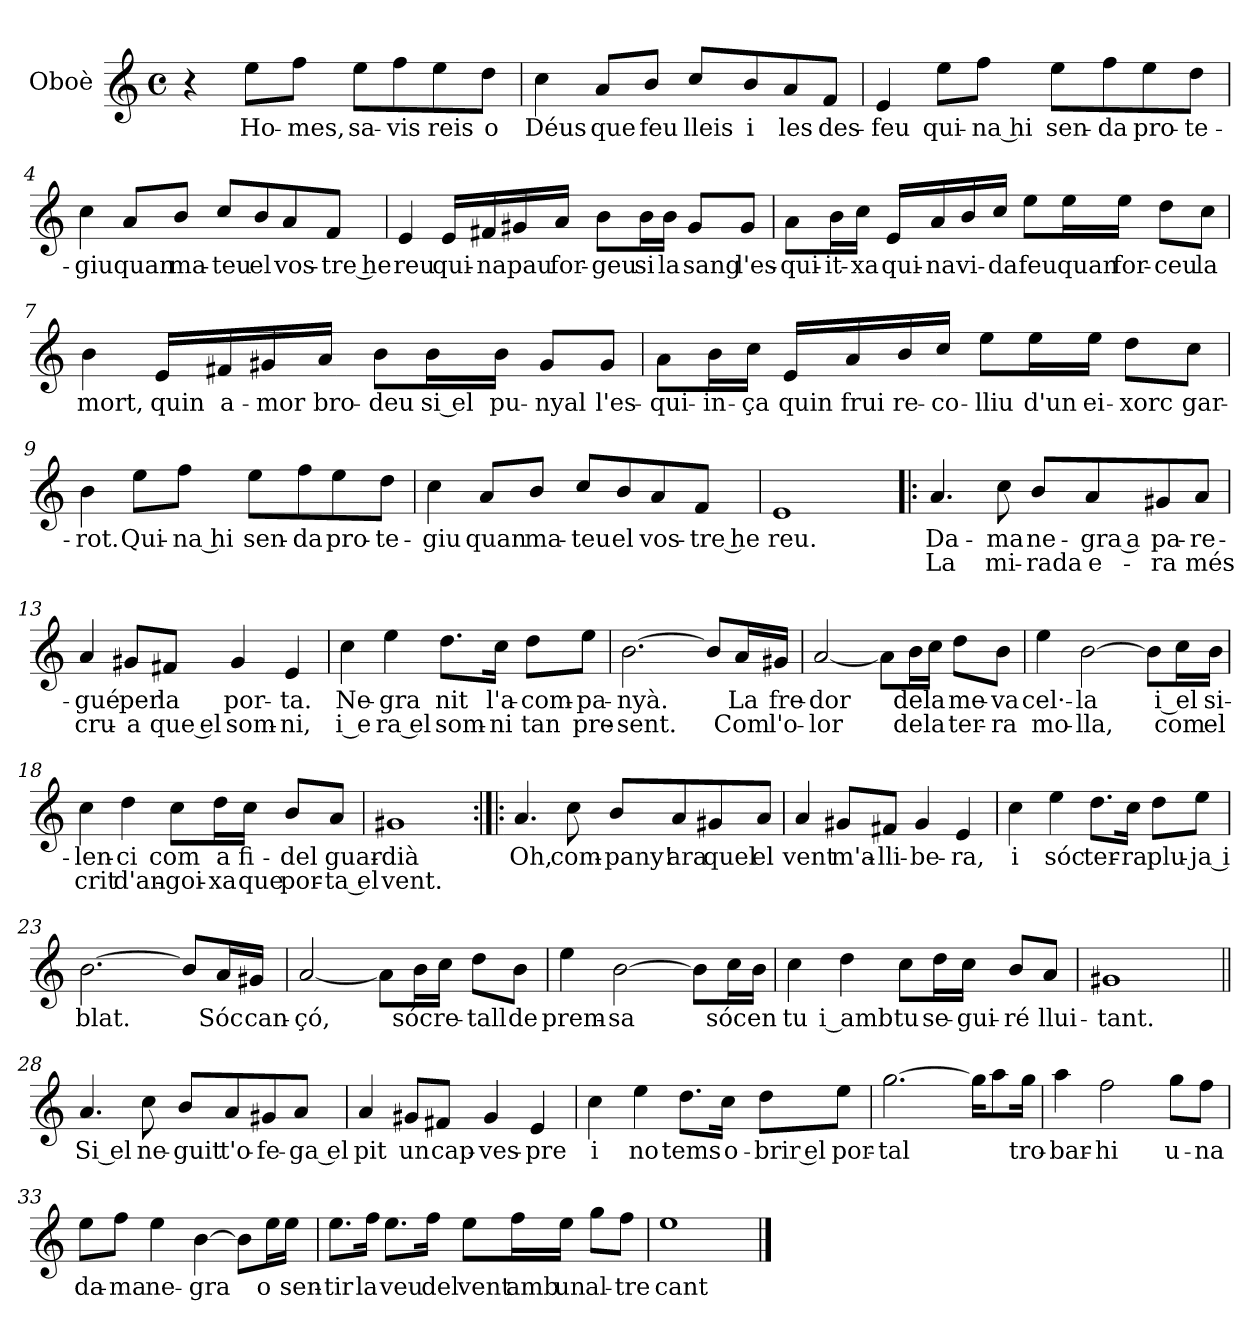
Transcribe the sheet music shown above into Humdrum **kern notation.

**kern	**text	**text
*part1	*part1	*part1
*staff1	*staff1	*staff1
*I"Oboè	*	*
*I'Ob.	*	*
*clefG2	*	*
*k[]	*	*
*M4/4	*	*
*met(c)	*	*
=1	=1	=1
4r	.	.
*MM90	*	*
!	!LO:LY:b	!
8ee\L	Ho-	.
!	!LO:LY:b	!
8ff\J	-mes,	.
!	!LO:LY:b	!
8ee\L	sa-	.
!	!LO:LY:b	!
8ff\	-vis	.
!	!LO:LY:b	!
8ee\	reis	.
!	!LO:LY:b	!
8dd\J	o	.
=2	=2	=2
!	!LO:LY:b	!
4cc\	Déus	.
!	!LO:LY:b	!
8a/L	que	.
!	!LO:LY:b	!
8b/J	feu	.
!	!LO:LY:b	!
8cc/L	lleis	.
!	!LO:LY:b	!
8b/	i	.
!	!LO:LY:b	!
8a/	les	.
!	!LO:LY:b	!
8f/J	des-	.
=3	=3	=3
!	!LO:LY:b	!
4e/	-feu	.
!	!LO:LY:b	!
8ee\L	qui-	.
!	!LO:LY:b	!
8ff\J	na hi	.
!	!LO:LY:b	!
8ee\L	-sen-	.
!	!LO:LY:b	!
8ff\	-da	.
!	!LO:LY:b	!
8ee\	pro-	.
!	!LO:LY:b	!
8dd\J	-te-	.
!!LO:LB:g=z
=4	=4	=4
!	!LO:LY:b	!
4cc\	-giu	.
!	!LO:LY:b	!
8a/L	quan	.
!	!LO:LY:b	!
8b/J	ma-	.
!	!LO:LY:b	!
8cc/L	-teu	.
!	!LO:LY:b	!
8b/	el	.
!	!LO:LY:b	!
8a/	vos-	.
!	!LO:LY:b	!
8f/J	tre he	.
=5	=5	=5
!	!LO:LY:b	!
4e/	-reu	.
!	!LO:LY:b	!
16e/LL	qui-	.
!	!LO:LY:b	!
16f#X/	-na	.
!	!LO:LY:b	!
16g#X/	pau	.
!	!LO:LY:b	!
16a/JJ	for-	.
!	!LO:LY:b	!
8b\L	-geu	.
!	!LO:LY:b	!
16b\L	si	.
!	!LO:LY:b	!
16b\JJ	la	.
!	!LO:LY:b	!
8g#/L	sang	.
!	!LO:LY:b	!
8g#/J	l'es-	.
=6	=6	=6
!	!LO:LY:b	!
8a\L	-qui-	.
!	!LO:LY:b	!
16b\L	-it-	.
!	!LO:LY:b	!
16cc\JJ	-xa	.
!	!LO:LY:b	!
16e/LL	qui-	.
!	!LO:LY:b	!
16a/	-na	.
!	!LO:LY:b	!
16b/	vi-	.
!	!LO:LY:b	!
16cc/JJ	-da	.
!	!LO:LY:b	!
8ee\L	feu	.
!	!LO:LY:b	!
16ee\L	quan	.
!	!LO:LY:b	!
16ee\JJ	for-	.
!	!LO:LY:b	!
8dd\L	-ceu	.
!	!LO:LY:b	!
8cc\J	la	.
!!LO:LB:g=z
=7	=7	=7
!	!LO:LY:b	!
4b\	mort,	.
!	!LO:LY:b	!
16e/LL	quin	.
!	!LO:LY:b	!
16f#X/	a-	.
!	!LO:LY:b	!
16g#X/	-mor	.
!	!LO:LY:b	!
16a/JJ	bro-	.
!	!LO:LY:b	!
8b\L	-deu	.
!	!LO:LY:b	!
16b\L	si el	.
!	!LO:LY:b	!
16b\JJ	pu-	.
!	!LO:LY:b	!
8g#/L	-nyal	.
!	!LO:LY:b	!
8g#/J	l'es-	.
=8	=8	=8
!	!LO:LY:b	!
8a\L	-qui-	.
!	!LO:LY:b	!
16b\L	-in-	.
!	!LO:LY:b	!
16cc\JJ	-ça	.
!	!LO:LY:b	!
16e/LL	quin	.
!	!LO:LY:b	!
16a/	frui	.
!	!LO:LY:b	!
16b/	re-	.
!	!LO:LY:b	!
16cc/JJ	-co-	.
!	!LO:LY:b	!
8ee\L	-lliu	.
!	!LO:LY:b	!
16ee\L	d'un	.
!	!LO:LY:b	!
16ee\JJ	ei-	.
!	!LO:LY:b	!
8dd\L	-xorc	.
!	!LO:LY:b	!
8cc\J	gar-	.
!!LO:LB:g=z
=9	=9	=9
!	!LO:LY:b	!
4b\	-rot.	.
!	!LO:LY:b	!
8ee\L	Qui-	.
!	!LO:LY:b	!
8ff\J	na hi	.
!	!LO:LY:b	!
8ee\L	-sen-	.
!	!LO:LY:b	!
8ff\	-da	.
!	!LO:LY:b	!
8ee\	pro-	.
!	!LO:LY:b	!
8dd\J	-te-	.
=10	=10	=10
!	!LO:LY:b	!
4cc\	-giu	.
!	!LO:LY:b	!
8a/L	quan	.
!	!LO:LY:b	!
8b/J	ma-	.
!	!LO:LY:b	!
8cc/L	-teu	.
!	!LO:LY:b	!
8b/	el	.
!	!LO:LY:b	!
8a/	vos-	.
!	!LO:LY:b	!
8f/J	tre he	.
=11	=11	=11
!	!LO:LY:b	!
1e	-reu.	.
=12!|:	=12!|:	=12!|:
*MM80	*	*
!	!LO:LY:b	!LO:LY:b
4.a/	Da-	La
!	!LO:LY:b	!LO:LY:b
8cc\	-ma	mi-
!	!LO:LY:b	!LO:LY:b
8b/L	ne-	-rada
!	!LO:LY:b	!LO:LY:b
8a/	gra a	e-
!	!LO:LY:b	!LO:LY:b
8g#X/	-pa-	-ra
!	!LO:LY:b	!LO:LY:b
8a/J	-re-	més
!!LO:LB:g=z
=13	=13	=13
!	!LO:LY:b	!LO:LY:b
4a/	-gué	cru-
!	!LO:LY:b	!LO:LY:b
8g#X/L	per	-a
!	!LO:LY:b	!LO:LY:b
8f#X/J	la	que el
!	!LO:LY:b	!LO:LY:b
4g#/	por-	som-
!	!LO:LY:b	!LO:LY:b
4e/	-ta.	-ni,
=14	=14	=14
!	!LO:LY:b	!LO:LY:b
4cc\	Ne-	i e
!	!LO:LY:b	!LO:LY:b
4ee\	-gra	ra el
!	!LO:LY:b	!LO:LY:b
8.dd\L	nit	som-
!	!LO:LY:b	!LO:LY:b
16cc\Jk	l'a-	-ni
!	!LO:LY:b	!LO:LY:b
8dd\L	-com-	tan
!	!LO:LY:b	!LO:LY:b
8ee\J	-pa-	pre-
=15	=15	=15
!	!LO:LY:b	!LO:LY:b
[2.b\	-nyà.	-sent.
8b/L]	.	.
!	!LO:LY:b	!LO:LY:b
16a/L	La	Com
!	!LO:LY:b	!LO:LY:b
16g#X/JJ	fre-	l'o-
=16	=16	=16
!	!LO:LY:b	!LO:LY:b
[2a/	-dor	-lor
8a\L]	.	.
!	!LO:LY:b	!LO:LY:b
16b\L	de	de
!	!LO:LY:b	!LO:LY:b
16cc\JJ	la	la
!	!LO:LY:b	!LO:LY:b
8dd\L	me-	ter-
!	!LO:LY:b	!LO:LY:b
8b\J	-va	-ra
=17	=17	=17
!	!LO:LY:b	!LO:LY:b
4ee\	cel·-	mo-
!	!LO:LY:b	!LO:LY:b
[2b\	-la	-lla,
8b\L]	.	.
!	!LO:LY:b	!LO:LY:b
16cc\L	i el	com
!	!LO:LY:b	!LO:LY:b
16b\JJ	si-	el
!!LO:LB:g=z
=18	=18	=18
!	!LO:LY:b	!LO:LY:b
4cc\	-len-	crit
!	!LO:LY:b	!LO:LY:b
4dd\	-ci	d'an-
!	!LO:LY:b	!LO:LY:b
8cc\L	com	-goi-
!	!LO:LY:b	!LO:LY:b
16dd\L	a	-xa
!	!LO:LY:b	!LO:LY:b
16cc\JJ	fi-	que
!	!LO:LY:b	!LO:LY:b
8b/L	-del	por-
!	!LO:LY:b	!LO:LY:b
8a/J	guar-	ta el
=19	=19	=19
!	!LO:LY:b	!LO:LY:b
1g#X	-dià	vent.
=20:|!|:	=20:|!|:	=20:|!|:
!	!LO:LY:b	!
4.a/	Oh,	.
!	!LO:LY:b	!
8cc\	com-	.
!	!LO:LY:b	!
8b/L	-pany!	.
!	!LO:LY:b	!
8a/	ara	.
!	!LO:LY:b	!
8g#X/	quel	.
!	!LO:LY:b	!
8a/J	el	.
=21	=21	=21
!	!LO:LY:b	!
4a/	vent	.
!	!LO:LY:b	!
8g#X/L	m'a-	.
!	!LO:LY:b	!
8f#X/J	-lli-	.
!	!LO:LY:b	!
4g#/	-be-	.
!	!LO:LY:b	!
4e/	-ra,	.
=22	=22	=22
!	!LO:LY:b	!
4cc\	i	.
!	!LO:LY:b	!
4ee\	sóc	.
!	!LO:LY:b	!
8.dd\L	ter-	.
!	!LO:LY:b	!
16cc\Jk	-ra	.
!	!LO:LY:b	!
8dd\L	plu-	.
!	!LO:LY:b	!
8ee\J	ja i	.
!!LO:LB:g=z
=23	=23	=23
!	!LO:LY:b	!
[2.b\	blat.	.
8b/L]	.	.
!	!LO:LY:b	!
16a/L	Sóc	.
!	!LO:LY:b	!
16g#X/JJ	can-	.
=24	=24	=24
!	!LO:LY:b	!
[2a/	-çó,	.
8a\L]	.	.
!	!LO:LY:b	!
16b\L	sóc	.
!	!LO:LY:b	!
16cc\JJ	re-	.
!	!LO:LY:b	!
8dd\L	-tall	.
!	!LO:LY:b	!
8b\J	de	.
=25	=25	=25
!	!LO:LY:b	!
4ee\	prem-	.
!	!LO:LY:b	!
[2b\	-sa	.
8b\L]	.	.
!	!LO:LY:b	!
16cc\L	sóc	.
!	!LO:LY:b	!
16b\JJ	en	.
=26	=26	=26
!	!LO:LY:b	!
4cc\	tu	.
!	!LO:LY:b	!
4dd\	i amb	.
!	!LO:LY:b	!
8cc\L	tu	.
!	!LO:LY:b	!
16dd\L	se-	.
!	!LO:LY:b	!
16cc\JJ	-gui-	.
!	!LO:LY:b	!
8b/L	-ré	.
!	!LO:LY:b	!
8a/J	llui-	.
=27	=27	=27
!	!LO:LY:b	!
1g#X	-tant.	.
=28||	=28||	=28||
!	!LO:LY:b	!
4.a/	Si el	.
!	!LO:LY:b	!
8cc\	ne-	.
!	!LO:LY:b	!
8b/L	-guit	.
!	!LO:LY:b	!
8a/	t'o-	.
!	!LO:LY:b	!
8g#X/	-fe-	.
!	!LO:LY:b	!
8a/J	ga el	.
!!LO:LB:g=z
=29	=29	=29
!	!LO:LY:b	!
4a/	pit	.
!	!LO:LY:b	!
8g#X/L	un	.
!	!LO:LY:b	!
8f#X/J	cap-	.
!	!LO:LY:b	!
4g#/	-ves-	.
!	!LO:LY:b	!
4e/	-pre	.
=30	=30	=30
!	!LO:LY:b	!
4cc\	i	.
!	!LO:LY:b	!
4ee\	no	.
!	!LO:LY:b	!
8.dd\L	tems	.
!	!LO:LY:b	!
16cc\Jk	o-	.
!	!LO:LY:b	!
8dd\L	brir el	.
!	!LO:LY:b	!
8ee\J	por-	.
=31	=31	=31
!	!LO:LY:b	!
[2.gg\	-tal	.
16gg\KL]	.	.
8aa\	.	.
!	!LO:LY:b	!
16gg\Jk	tro-	.
=32	=32	=32
!	!LO:LY:b	!
4aa\	-bar-	.
!	!LO:LY:b	!
2ff\	-hi	.
!	!LO:LY:b	!
8gg\L	u-	.
!	!LO:LY:b	!
8ff\J	-na	.
=33	=33	=33
!	!LO:LY:b	!
8ee\L	da-	.
!	!LO:LY:b	!
8ff\J	-ma	.
!	!LO:LY:b	!
4ee\	ne-	.
!	!LO:LY:b	!
[4b\	-gra	.
8b\L]	.	.
!	!LO:LY:b	!
16ee\L	o	.
!	!LO:LY:b	!
16ee\JJ	sen-	.
!!LO:LB:g=z
=34	=34	=34
!	!LO:LY:b	!
8.ee\L	-tir	.
!	!LO:LY:b	!
16ff\Jk	la	.
!	!LO:LY:b	!
8.ee\L	veu	.
!	!LO:LY:b	!
16ff\Jk	del	.
!	!LO:LY:b	!
8ee\L	vent	.
!	!LO:LY:b	!
16ff\L	amb	.
!	!LO:LY:b	!
16ee\JJ	un	.
!	!LO:LY:b	!
8gg\L	al-	.
!	!LO:LY:b	!
8ff\J	-tre	.
=35	=35	=35
!	!LO:LY:b	!
1ee	cant	.
==	==	==
*-	*-	*-
